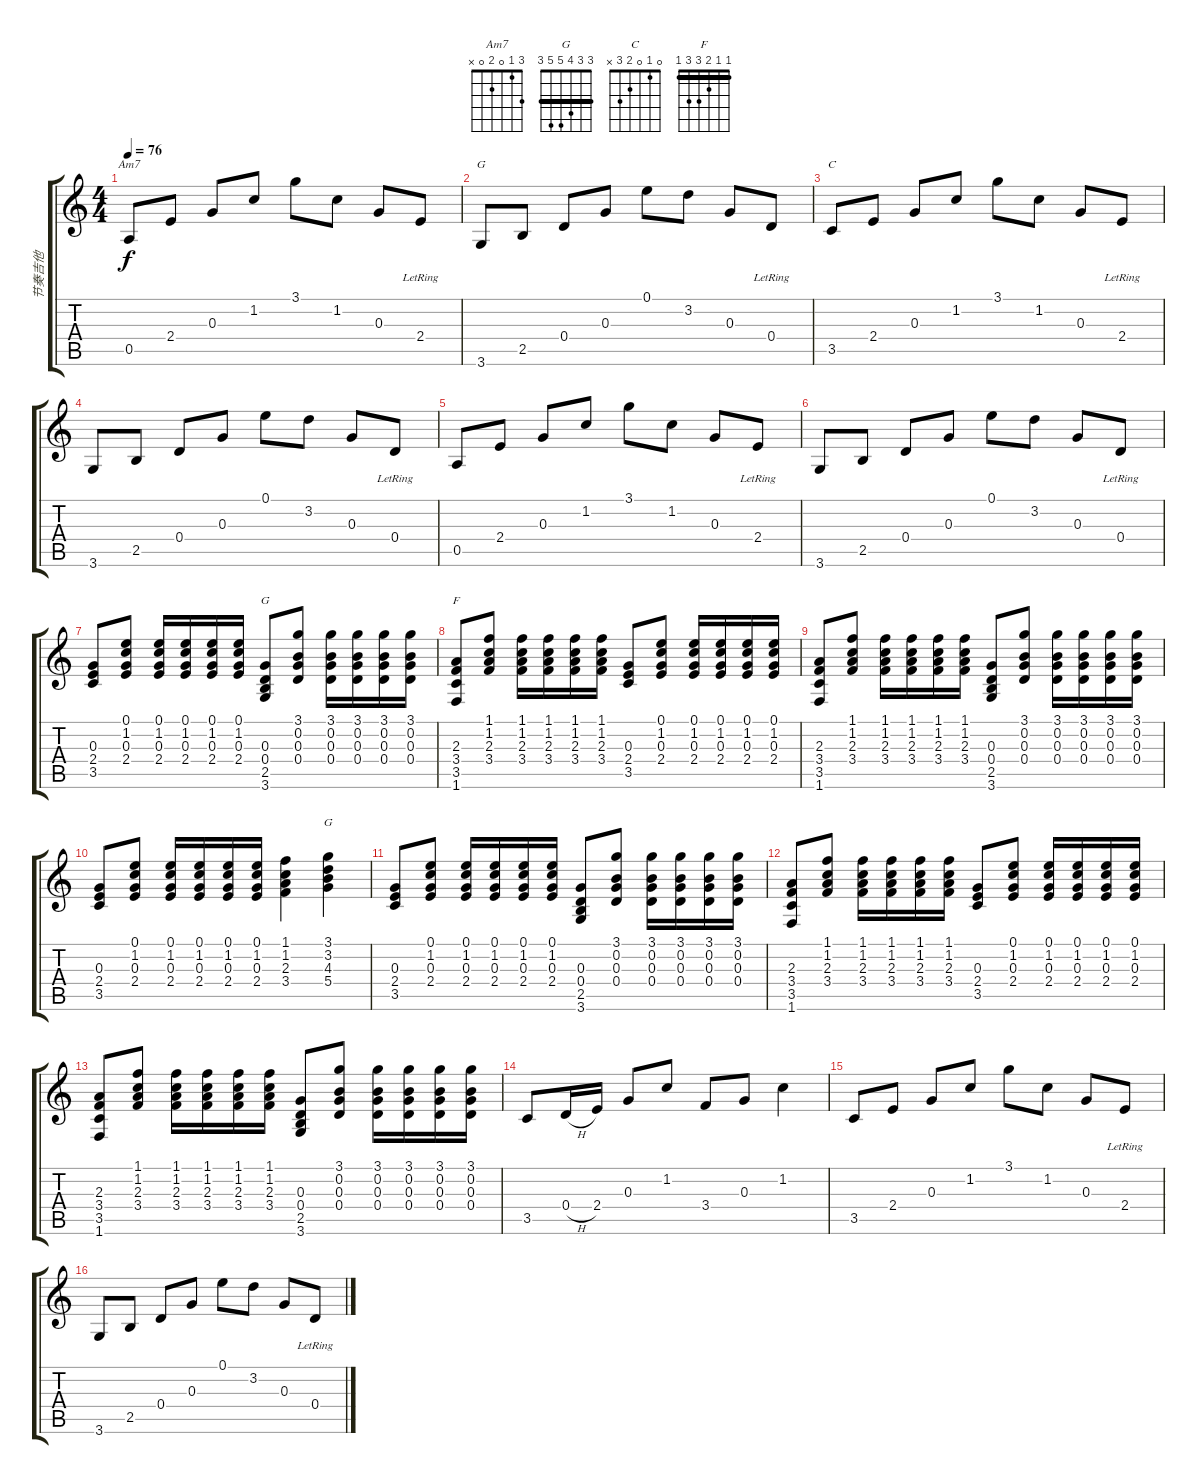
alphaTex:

\track ("节奏吉他" "节奏吉他") {instrument acousticguitarsteel}
\staff {score tabs}
\tuning (E4 B3 G3 D3 A2 E2) {hide}
\chord ("Am7" 3 1 0 2 0 x)
\chord ("G" 0 3 0 0 2 3)
\chord ("C" 0 1 0 2 3 x)
\chord ("G" 3 0 0 0 2 3)
\chord ("F" 1 1 2 3 3 1) {barre 1}
\chord ("G" 3 3 4 5 5 3) {barre 3}
\ts (4 4)
\tempo 76
\clef g2
\ks c
0.5.8{ch "Am7" dy f} 2.4.8 0.3.8 1.2.8 3.1.8 1.2.8 0.3.8 2.4{lr}.8 |
3.6.8{ch "G"} 2.5.8 0.4.8 0.3.8 0.1.8 3.2.8 0.3.8 0.4{lr}.8 |
3.5.8{ch "C"} 2.4.8 0.3.8 1.2.8 3.1.8 1.2.8 0.3.8 2.4{lr}.8 |
3.6.8 2.5.8 0.4.8 0.3.8 0.1.8 3.2.8 0.3.8 0.4{lr}.8 |
0.5.8 2.4.8 0.3.8 1.2.8 3.1.8 1.2.8 0.3.8 2.4{lr}.8 |
3.6.8 2.5.8 0.4.8 0.3.8 0.1.8 3.2.8 0.3.8 0.4{lr}.8 |
(0.3 2.4 3.5).8 (0.1 1.2 0.3 2.4).8 (0.1 1.2 0.3 2.4).16 (0.1 1.2 0.3 2.4).16 (0.1 1.2 0.3 2.4).16 (0.1 1.2 0.3 2.4).16 (0.3 0.4 2.5 3.6).8{ch "G"} (3.1 0.2 0.3 0.4).8 (3.1 0.2 0.3 0.4).16 (3.1 0.2 0.3 0.4).16 (3.1 0.2 0.3 0.4).16 (3.1 0.2 0.3 0.4).16 |
(2.3 3.4 3.5 1.6).8{ch "F"} (1.1 1.2 2.3 3.4).8 (1.1 1.2 2.3 3.4).16 (1.1 1.2 2.3 3.4).16 (1.1 1.2 2.3 3.4).16 (1.1 1.2 2.3 3.4).16 (0.3 2.4 3.5).8 (0.1 1.2 0.3 2.4).8 (0.1 1.2 0.3 2.4).16 (0.1 1.2 0.3 2.4).16 (0.1 1.2 0.3 2.4).16 (0.1 1.2 0.3 2.4).16 |
(2.3 3.4 3.5 1.6).8 (1.1 1.2 2.3 3.4).8 (1.1 1.2 2.3 3.4).16 (1.1 1.2 2.3 3.4).16 (1.1 1.2 2.3 3.4).16 (1.1 1.2 2.3 3.4).16 (0.3 0.4 2.5 3.6).8 (3.1 0.2 0.3 0.4).8 (3.1 0.2 0.3 0.4).16 (3.1 0.2 0.3 0.4).16 (3.1 0.2 0.3 0.4).16 (3.1 0.2 0.3 0.4).16 |
(0.3 2.4 3.5).8 (0.1 1.2 0.3 2.4).8 (0.1 1.2 0.3 2.4).16 (0.1 1.2 0.3 2.4).16 (0.1 1.2 0.3 2.4).16 (0.1 1.2 0.3 2.4).16 (1.1 1.2 2.3 3.4).4 (3.1 3.2 4.3 5.4).4{ch "G"} |
(0.3 2.4 3.5).8 (0.1 1.2 0.3 2.4).8 (0.1 1.2 0.3 2.4).16 (0.1 1.2 0.3 2.4).16 (0.1 1.2 0.3 2.4).16 (0.1 1.2 0.3 2.4).16 (0.3 0.4 2.5 3.6).8 (3.1 0.2 0.3 0.4).8 (3.1 0.2 0.3 0.4).16 (3.1 0.2 0.3 0.4).16 (3.1 0.2 0.3 0.4).16 (3.1 0.2 0.3 0.4).16 |
(2.3 3.4 3.5 1.6).8 (1.1 1.2 2.3 3.4).8 (1.1 1.2 2.3 3.4).16 (1.1 1.2 2.3 3.4).16 (1.1 1.2 2.3 3.4).16 (1.1 1.2 2.3 3.4).16 (0.3 2.4 3.5).8 (0.1 1.2 0.3 2.4).8 (0.1 1.2 0.3 2.4).16 (0.1 1.2 0.3 2.4).16 (0.1 1.2 0.3 2.4).16 (0.1 1.2 0.3 2.4).16 |
(2.3 3.4 3.5 1.6).8 (1.1 1.2 2.3 3.4).8 (1.1 1.2 2.3 3.4).16 (1.1 1.2 2.3 3.4).16 (1.1 1.2 2.3 3.4).16 (1.1 1.2 2.3 3.4).16 (0.3 0.4 2.5 3.6).8 (3.1 0.2 0.3 0.4).8 (3.1 0.2 0.3 0.4).16 (3.1 0.2 0.3 0.4).16 (3.1 0.2 0.3 0.4).16 (3.1 0.2 0.3 0.4).16 |
3.5.8 0.4{h}.16 2.4.16 0.3.8 1.2.8 3.4.8 0.3.8 1.2.4 |
3.5.8 2.4.8 0.3.8 1.2.8 3.1.8 1.2.8 0.3.8 2.4{lr}.8 |
3.6.8 2.5.8 0.4.8 0.3.8 0.1.8 3.2.8 0.3.8 0.4{lr}.8
